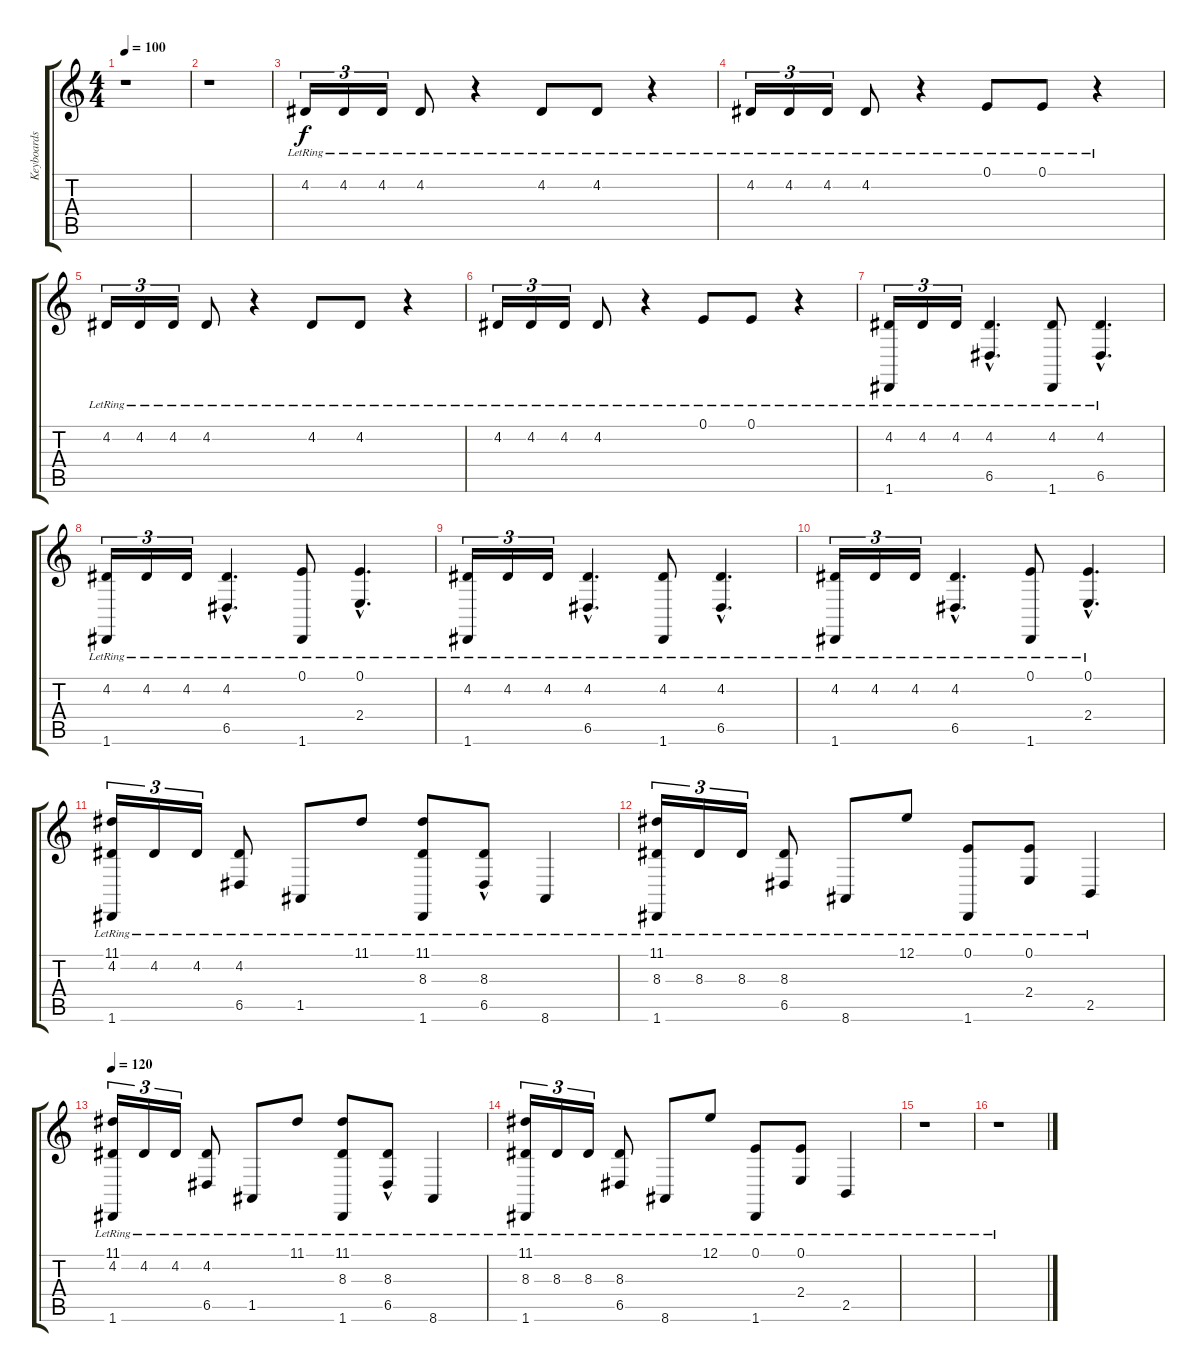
\track ("Keyboards" "Keyboards") {instrument acousticgrandpiano}
\staff {score tabs}
\tuning (E4 B3 G3 D3 A2 D2) {hide}
\ts (4 4)
\tempo 100
\clef g2
\ks c
r.1{dy f} |
r.1 |
4.2{lr}.16{tu (3 2)} 4.2{lr}.16{tu (3 2)} 4.2{lr}.16{tu (3 2)} 4.2{lr}.8 r.4 4.2{lr}.8 4.2{lr}.8 r.4 |
4.2{lr}.16{tu (3 2)} 4.2{lr}.16{tu (3 2)} 4.2{lr}.16{tu (3 2)} 4.2{lr}.8 r.4 0.1{lr}.8 0.1{lr}.8 r.4 |
4.2{lr}.16{tu (3 2)} 4.2{lr}.16{tu (3 2)} 4.2{lr}.16{tu (3 2)} 4.2{lr}.8 r.4 4.2{lr}.8 4.2{lr}.8 r.4 |
4.2{lr}.16{tu (3 2)} 4.2{lr}.16{tu (3 2)} 4.2{lr}.16{tu (3 2)} 4.2{lr}.8 r.4 0.1{lr}.8 0.1{lr}.8 r.4 |
(4.2{lr} 1.6{lr}).16{tu (3 2)} 4.2{lr}.16{tu (3 2)} 4.2{lr}.16{tu (3 2)} (4.2{lr} 6.5{hac lr}).4{d} (4.2{lr} 1.6{lr}).8 (4.2{lr} 6.5{hac lr}).4{d} |
(4.2{lr} 1.6{lr}).16{tu (3 2)} 4.2{lr}.16{tu (3 2)} 4.2{lr}.16{tu (3 2)} (4.2{lr} 6.5{hac lr}).4{d} (0.1{lr} 1.6{lr}).8 (0.1{lr} 2.4{hac lr}).4{d} |
(4.2{lr} 1.6{lr}).16{tu (3 2)} 4.2{lr}.16{tu (3 2)} 4.2{lr}.16{tu (3 2)} (4.2{lr} 6.5{hac lr}).4{d} (4.2{lr} 1.6{lr}).8 (4.2{lr} 6.5{hac lr}).4{d} |
(4.2{lr} 1.6{lr}).16{tu (3 2)} 4.2{lr}.16{tu (3 2)} 4.2{lr}.16{tu (3 2)} (4.2{lr} 6.5{hac lr}).4{d} (0.1{lr} 1.6{lr}).8 (0.1{lr} 2.4{hac lr}).4{d} |
(11.1{lr} 4.2{lr} 1.6{lr}).16{tu (3 2)} 4.2{lr}.16{tu (3 2)} 4.2{lr}.16{tu (3 2)} (4.2{lr} 6.5{lr}).8 1.5{lr}.8 11.1{lr}.8 (11.1{lr} 8.3{lr} 1.6{lr}).8 (8.3{lr} 6.5{hac lr}).8 8.6{lr}.4 |
(11.1{lr} 8.3{lr} 1.6{lr}).16{tu (3 2)} 8.3{lr}.16{tu (3 2)} 8.3{lr}.16{tu (3 2)} (8.3{lr} 6.5{lr}).8 8.6{lr}.8 12.1{lr}.8 (0.1{lr} 1.6{lr}).8 (0.1{lr} 2.4{lr}).8 2.5{lr}.4 |
\tempo 120
(11.1{lr} 4.2{lr} 1.6{lr}).16{tu (3 2)} 4.2{lr}.16{tu (3 2)} 4.2{lr}.16{tu (3 2)} (4.2{lr} 6.5{lr}).8 1.5{lr}.8 11.1{lr}.8 (11.1{lr} 8.3{lr} 1.6{lr}).8 (8.3{lr} 6.5{hac lr}).8 8.6{lr}.4 |
(11.1{lr} 8.3{lr} 1.6{lr}).16{tu (3 2)} 8.3{lr}.16{tu (3 2)} 8.3{lr}.16{tu (3 2)} (8.3{lr} 6.5{lr}).8 8.6{lr}.8 12.1{lr}.8 (0.1{lr} 1.6{lr}).8 (0.1{lr} 2.4{lr}).8 2.5{lr}.4 |
r.1 |
r.1
